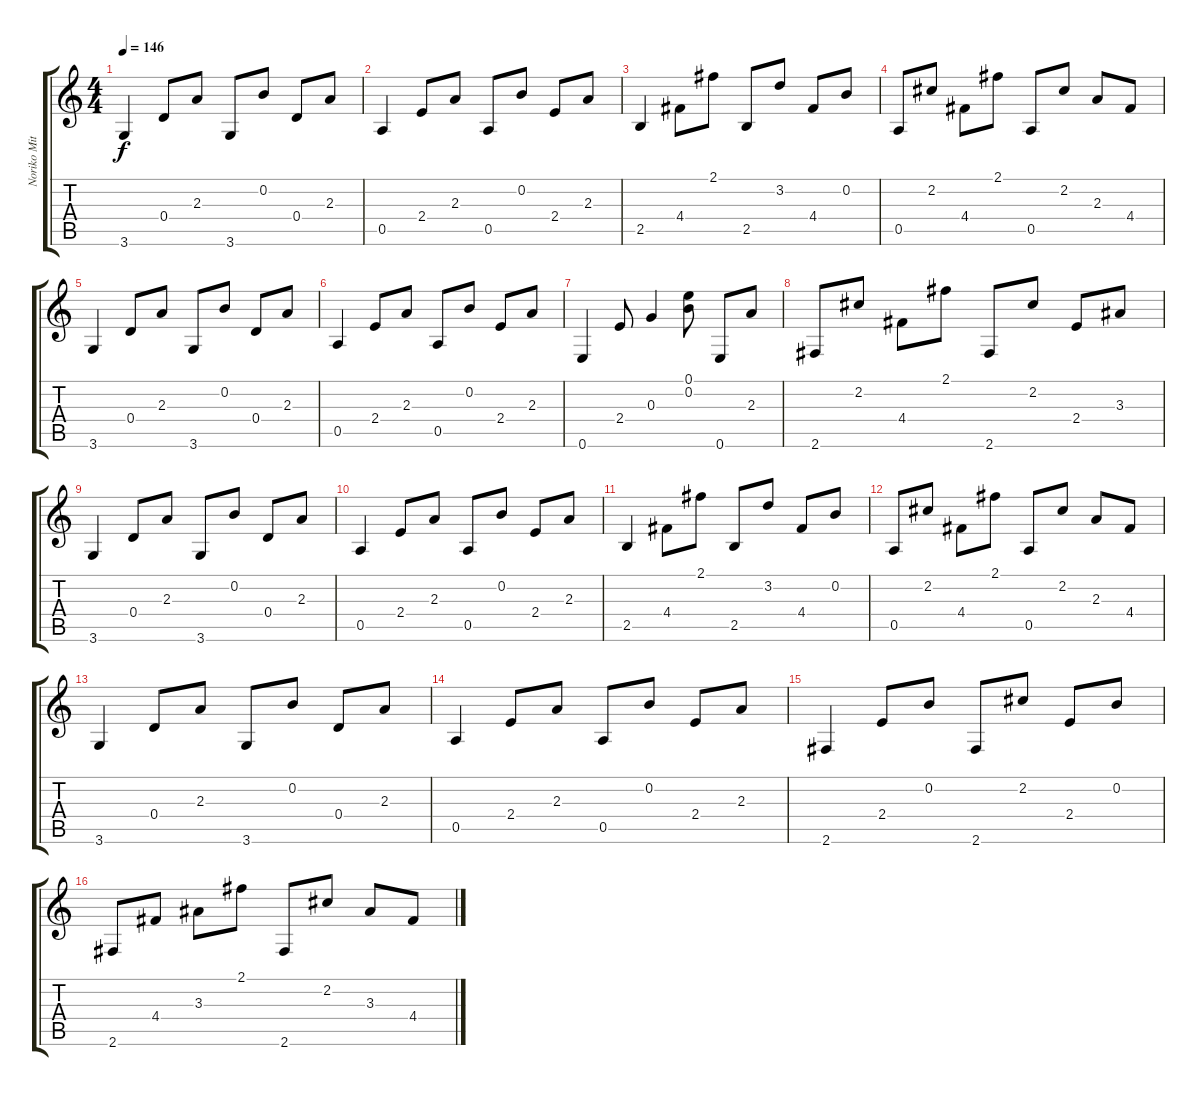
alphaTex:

\track ("Noriko Mitose" "Noriko Mit") {instrument acousticguitarsteel}
\staff {score tabs}
\tuning (E4 B3 G3 D3 A2 E2) {hide}
\ts (4 4)
\tempo 146
\clef g2
\ks c
3.6.4{dy f} 0.4.8 2.3.8 3.6.8 0.2.8 0.4.8 2.3.8 |
0.5.4 2.4.8 2.3.8 0.5.8 0.2.8 2.4.8 2.3.8 |
2.5.4 4.4.8 2.1.8 2.5.8 3.2.8 4.4.8 0.2.8 |
0.5.8 2.2.8 4.4.8 2.1.8 0.5.8 2.2.8 2.3.8 4.4.8 |
3.6.4 0.4.8 2.3.8 3.6.8 0.2.8 0.4.8 2.3.8 |
0.5.4 2.4.8 2.3.8 0.5.8 0.2.8 2.4.8 2.3.8 |
0.6.4 2.4.8 0.3.4 (0.1 0.2).8 0.6.8 2.3.8 |
2.6.8 2.2.8 4.4.8 2.1.8 2.6.8 2.2.8 2.4.8 3.3.8 |
3.6.4 0.4.8 2.3.8 3.6.8 0.2.8 0.4.8 2.3.8 |
0.5.4 2.4.8 2.3.8 0.5.8 0.2.8 2.4.8 2.3.8 |
2.5.4 4.4.8 2.1.8 2.5.8 3.2.8 4.4.8 0.2.8 |
0.5.8 2.2.8 4.4.8 2.1.8 0.5.8 2.2.8 2.3.8 4.4.8 |
3.6.4 0.4.8 2.3.8 3.6.8 0.2.8 0.4.8 2.3.8 |
0.5.4 2.4.8 2.3.8 0.5.8 0.2.8 2.4.8 2.3.8 |
2.6.4 2.4.8 0.2.8 2.6.8 2.2.8 2.4.8 0.2.8 |
2.6.8 4.4.8 3.3.8 2.1.8 2.6.8 2.2.8 3.3.8 4.4.8
